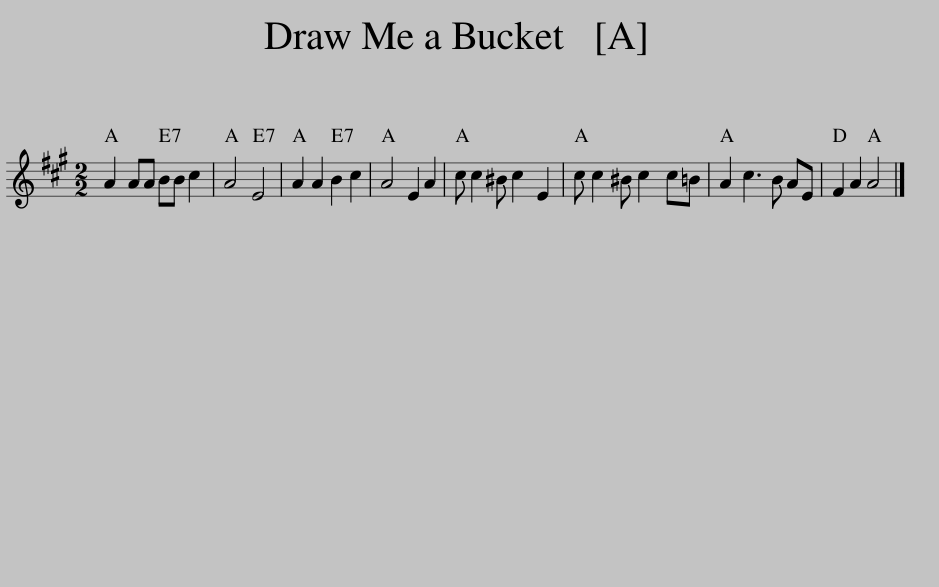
X:1
L:1/8
M:2/2
I:linebreak $
K:A
V:1 treble
V:1
 A2 AA BB c2 | A4 E4 | A2 A2 B2 c2 | A4 E2 A2 | c c2 ^B c2 E2 | %5
 c c2 ^B c2 c=B | A2 c3 B AE | F2 A2 A4 |] %8
